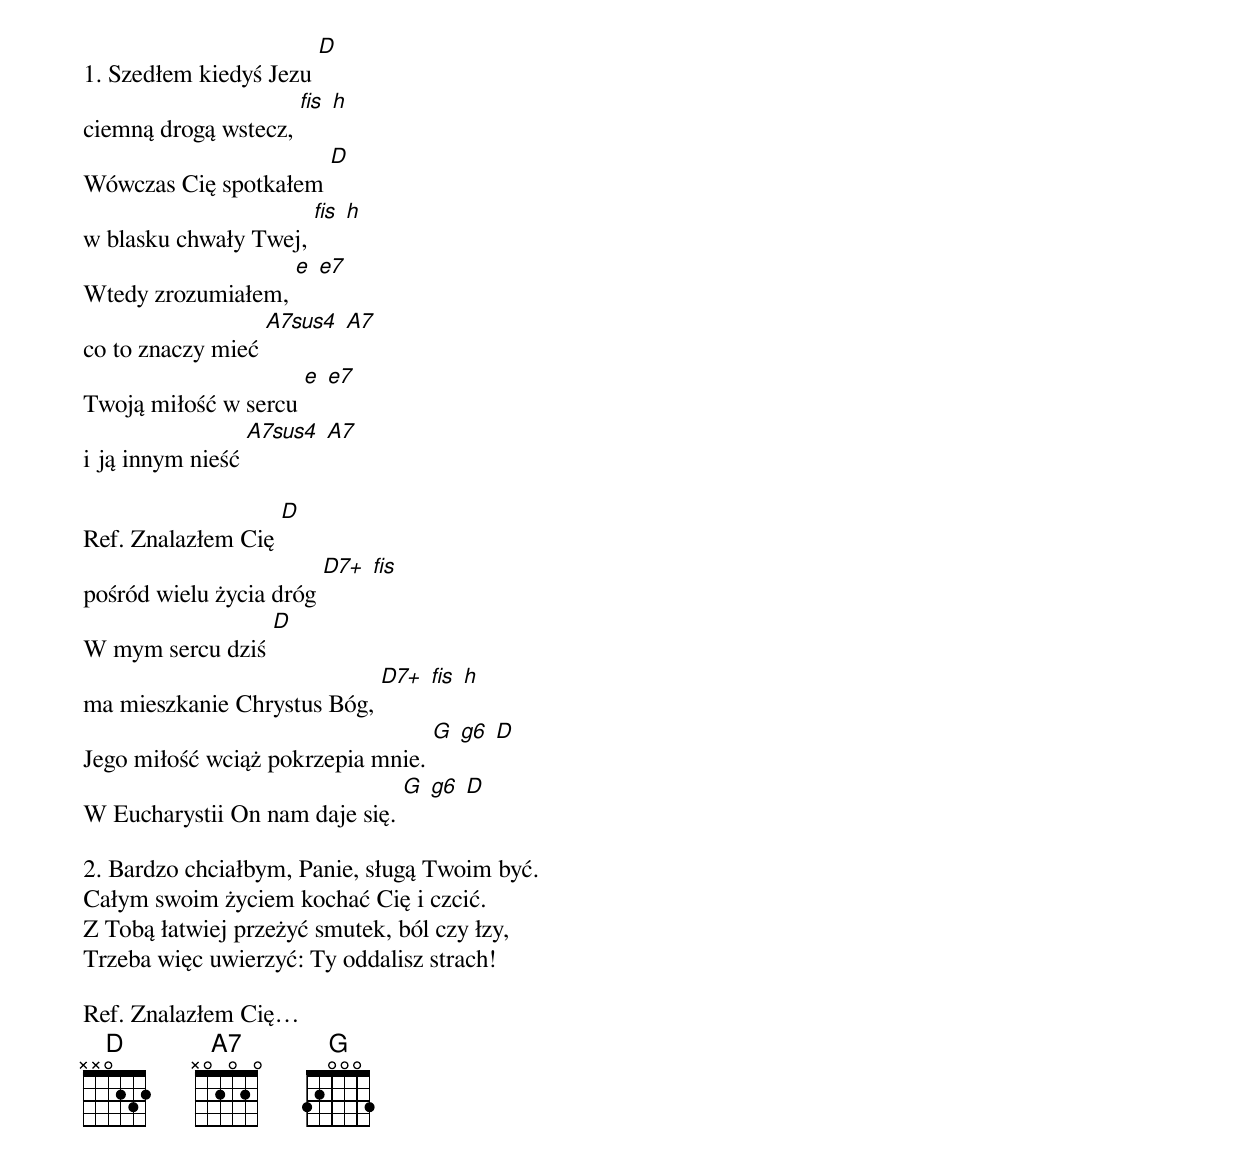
1. Szedłem kiedyś Jezu [D]
ciemną drogą wstecz, [fis] [h]
Wówczas Cię spotkałem [D]
w blasku chwały Twej, [fis] [h]
Wtedy zrozumiałem, [e] [e7]
co to znaczy mieć [A7sus4] [A7]
Twoją miłość w sercu [e] [e7]
i ją innym nieść [A7sus4] [A7]

Ref. Znalazłem Cię [D]
pośród wielu życia dróg [D7+] [fis]
W mym sercu dziś [D]
ma mieszkanie Chrystus Bóg, [D7+] [fis] [h]
Jego miłość wciąż pokrzepia mnie. [G] [g6] [D]
W Eucharystii On nam daje się. [G] [g6] [D]

2. Bardzo chciałbym, Panie, sługą Twoim być.
Całym swoim życiem kochać Cię i czcić.
Z Tobą łatwiej przeżyć smutek, ból czy łzy,
Trzeba więc uwierzyć: Ty oddalisz strach!

Ref. Znalazłem Cię…
